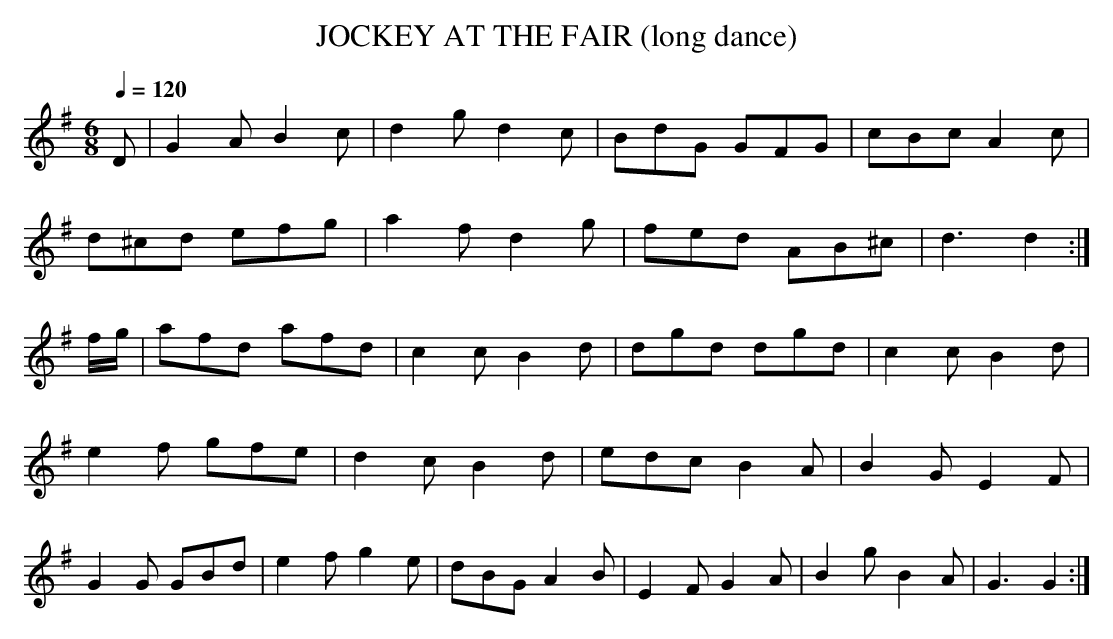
X:1
T:JOCKEY AT THE FAIR (long dance)
Q:1/4=120
M:6/8
L:1/8
K:G
D|G2A B2c|d2g d2c|BdG GFG|cBc A2c|
d^cd efg|a2f d2g|fed AB^c|d3 d2:|
f/g/|afd afd|c2c B2d|dgd dgd|c2c B2d|
e2f gfe|d2c B2d|edc B2A|B2G E2F|
G2G GBd|e2f g2e|dBG A2B|E2F G2A|\
B2g B2A|G3 G2:|
